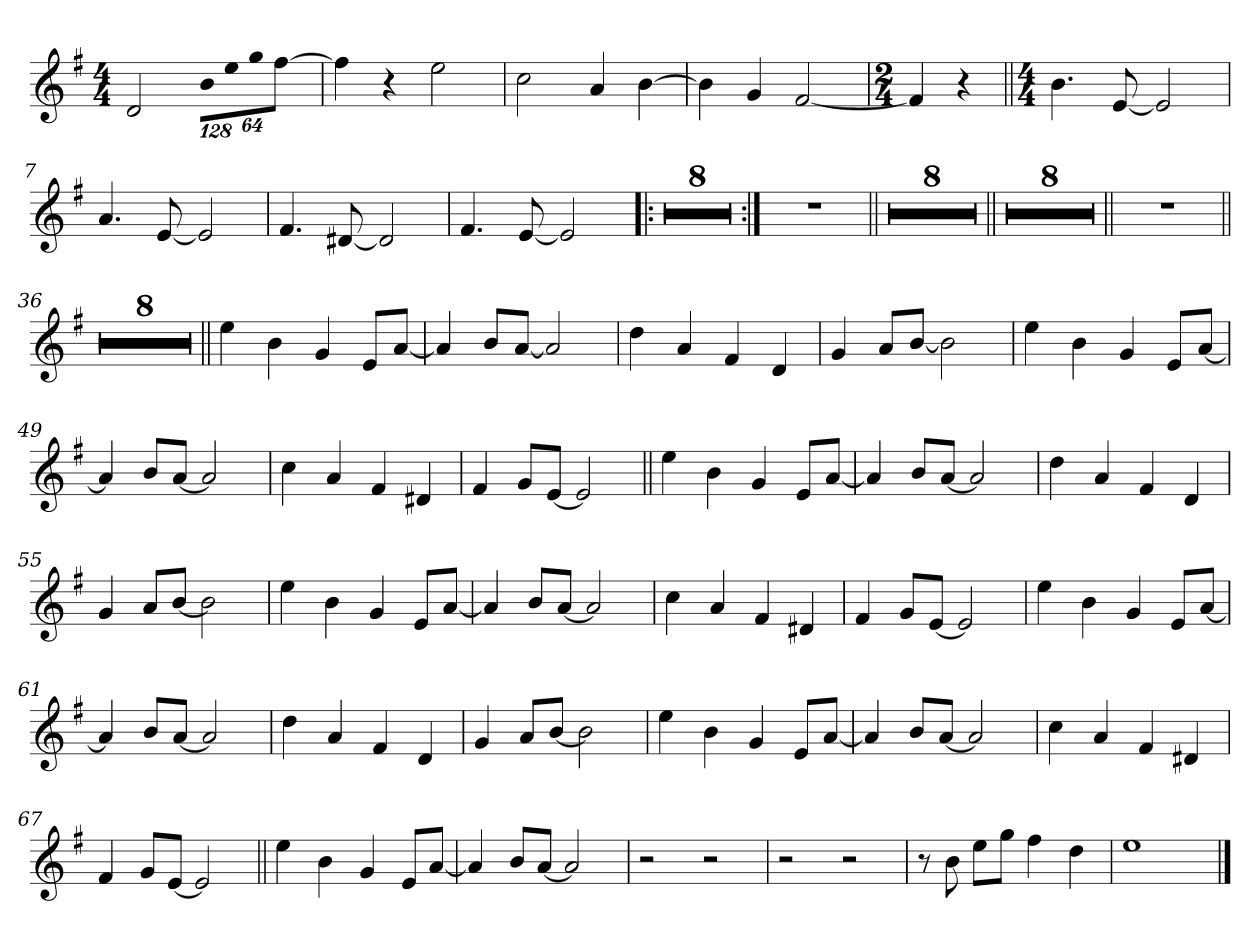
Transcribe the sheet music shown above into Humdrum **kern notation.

**kern
*part1
*staff1
!!LO:PB:g=z
*clefG2
*k[f#]
*G:
*M4/4
*MM77
=1
2di/
*Xbrackettup
!LO:N:vis=8
1024%85bi\L
!LO:N:vis=8
1024%85eei\
!LO:N:vis=8
512%43ggi\J
[>4ff#i\
=2
4ff#i\]
4r
2eei\
=3
2cci\
4ai/
[>4bi\
=4
4bi\]
4gi/
[<2f#i/
=5
*M2/4
4f#i/]
4r
=6||
*M4/4
4.bi\
[<8ei/
2ei/]
!!LO:LB:g=z
=7
4.ai/
[<8ei/
2ei/]
=8
4.f#i/
[<8d#Xi/
2d#i/]
=9
4.f#i/
[<8ei/
2ei/]
=10!|:
1r
=11
1r
=12
1r
=13
1r
=14
1r
!!LO:LB:g=z
=15
1r
=16
1r
=17
1r
=18:|!
1r
=19||
1r
=20
1r
=21
1r
=22
1r
=23
1r
=24
1r
!!LO:LB:g=z
=25
1r
=26
1r
=27||
1r
=28
1r
=29
1r
=30
1r
=31
1r
=32
1r
=33
1r
=34
1r
!!LO:LB:g=z
=35||
1r
=36||
1r
=37
1r
=38
1r
=39
1r
=40
1r
=41
1r
=42
1r
=43
1r
!!LO:LB:g=z
=44||
4eei\
4bi\
4gi/
8ei/L
[<8ai/J
=45
4ai/]
8bi/L
[<8ai/J
2ai/]
=46
4ddi\
4ai/
4f#i/
4di/
=47
4gi/
8ai/L
[<8bi/J
2bi\]
=48
4eei\
4bi\
4gi/
8ei/L
[<8ai/J
=49
4ai/]
8bi/L
[<8ai/J
2ai/]
!!LO:LB:g=z
=50
4cci\
4ai/
4f#i/
4d#Xi/
=51
4f#i/
8gi/L
[<8ei/J
2ei/]
=52||
4eei\
4bi\
4gi/
8ei/L
[<8ai/J
=53
4ai/]
8bi/L
[<8ai/J
2ai/]
=54
4ddi\
4ai/
4f#i/
4di/
=55
4gi/
8ai/L
[<8bi/J
2bi\]
!!LO:LB:g=z
=56
4eei\
4bi\
4gi/
8ei/L
[<8ai/J
=57
4ai/]
8bi/L
[<8ai/J
2ai/]
=58
4cci\
4ai/
4f#i/
4d#Xi/
=59
4f#i/
8gi/L
[<8ei/J
2ei/]
=60
4eei\
4bi\
4gi/
8ei/L
[<8ai/J
=61
4ai/]
8bi/L
[<8ai/J
2ai/]
!!LO:LB:g=z
=62
4ddi\
4ai/
4f#i/
4di/
=63
4gi/
8ai/L
[<8bi/J
2bi\]
=64
4eei\
4bi\
4gi/
8ei/L
[<8ai/J
=65
4ai/]
8bi/L
[<8ai/J
2ai/]
=66
4cci\
4ai/
4f#i/
4d#Xi/
=67
4f#i/
8gi/L
[<8ei/J
2ei/]
!!LO:LB:g=z
=68||
4eei\
4bi\
4gi/
8ei/L
[<8ai/J
=69
4ai/]
8bi/L
[<8ai/J
2ai/]
=70
2r
2r
=71
2r
2r
=72
8r
8bi\
8eei\L
8ggi\J
4ff#i\
4ddi\
=73
1eei
==
*-
